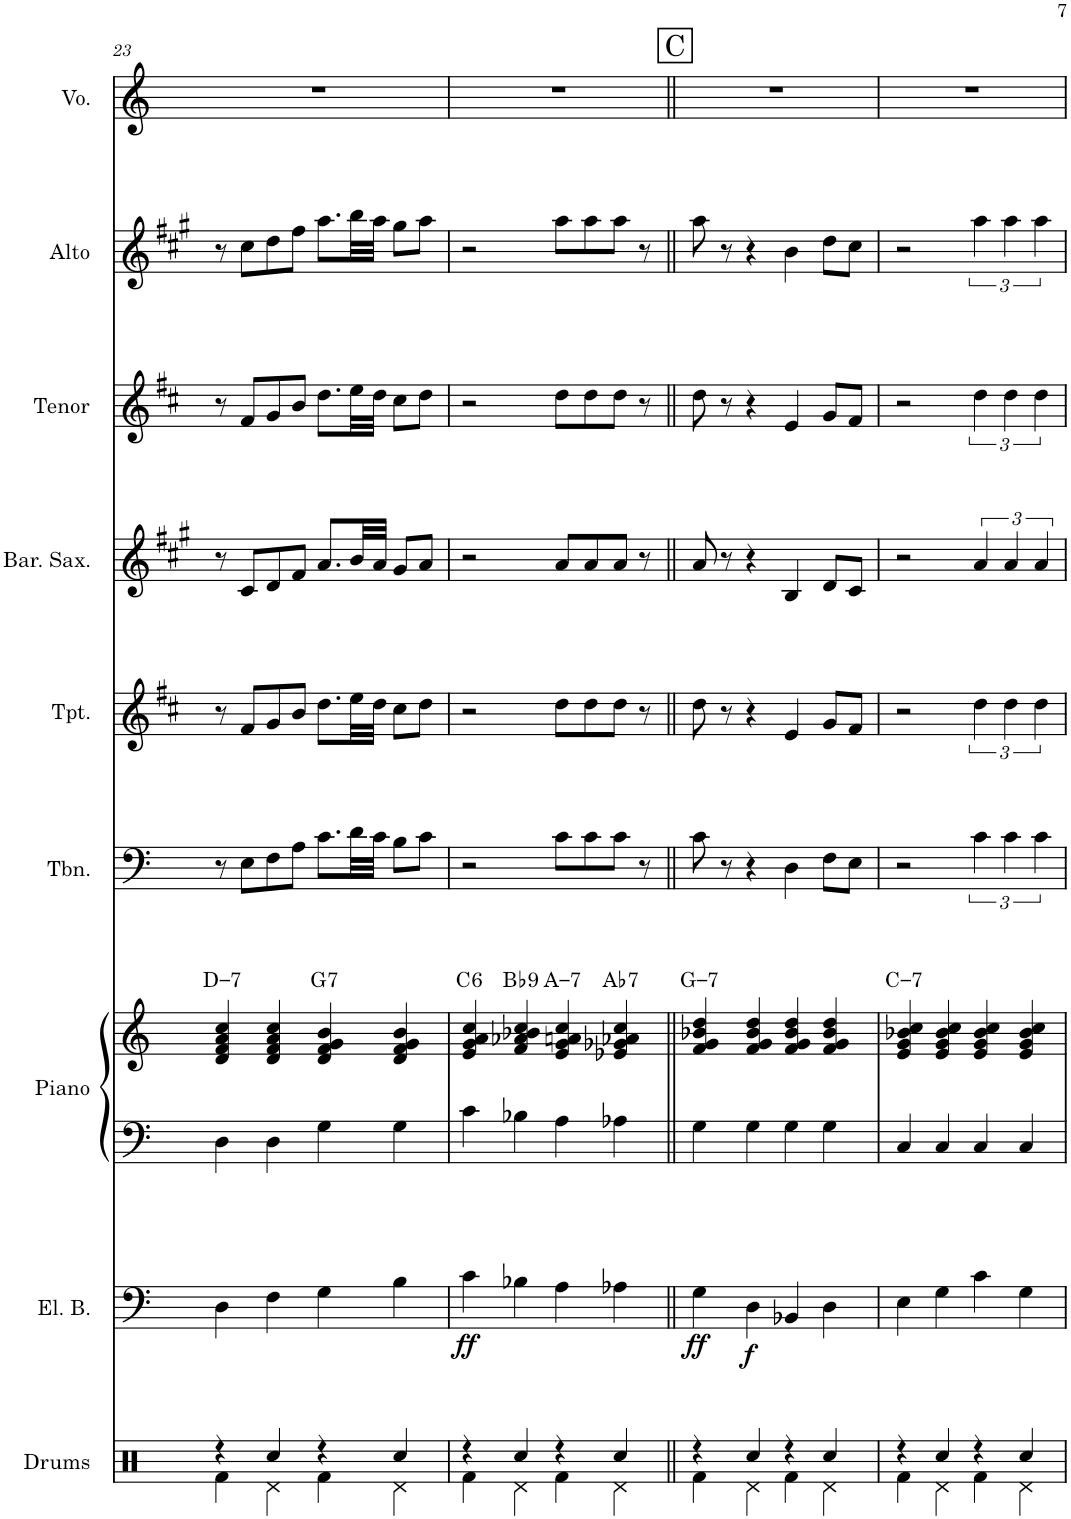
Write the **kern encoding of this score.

**kern	**kern	**dynam	**kern	**kern	**harte	**kern	**kern	**kern	**kern	**kern	**kern
*part9	*part8	*part8	*part7	*part7	*part7	*part6	*part5	*part4	*part3	*part2	*part1
*staff10	*staff9	*staff9	*staff8	*staff7	*	*staff6	*staff5	*staff4	*staff3	*staff2	*staff1
*I"Drums	*I"Electric Bass	*	*I"Piano	*	*	*I"Trombone	*I"Trumpet	*I"Baritone Saxophone	*I"Tenor Sax	*I"Alto Sax	*I"Voice
*I'Drums	*I'El. B.	*	*I'Piano	*	*	*I'Tbn.	*I'Tpt.	*I'Bar. Sax.	*I'Tenor	*I'Alto	*I'Vo.
!!LO:PB:g=z
*clefX	*clefF4	*	*clefF4	*clefG2	*	*clefF4	*clefG2	*clefG2	*clefG2	*clefG2	*clefG2
*	*Trd7c12	*	*	*	*	*	*Trd1c2	*Trd12c21	*Trd8c14	*Trd5c9	*
*k[]	*k[]	*	*k[]	*k[]	*	*k[]	*k[f#c#]	*k[f#c#g#]	*k[f#c#]	*k[f#c#g#]	*k[]
*M4/4	*M4/4	*	*M4/4	*M4/4	*	*M4/4	*M4/4	*M4/4	*M4/4	*M4/4	*M4/4
=23	=23	=23	=23	=23	=23	=23	=23	=23	=23	=23	=23
*^	*	*	*	*	*	*	*	*	*	*	*
!	!	!	!	!	!	!LO:H:kt=7	!	!	!	!	!	!
4r	4Rf\	4D\	.	4D\	4d/ 4f/ 4a/ 4cc/	D:min7	8r	8r	8r	8r	8r	1r
.	.	.	.	.	.	.	8E\L	8f#/L	8c#/L	8f#/L	8cc#\L	.
4Rcc/	4Rd\	4F\	.	4D\	4d/ 4f/ 4a/ 4cc/	.	8F\	8g/	8d/	8g/	8dd\	.
.	.	.	.	.	.	.	8A\J	8b/J	8f#/J	8b/J	8ff#\J	.
!	!	!	!	!	!	!LO:H:kt=7	!	!	!	!	!	!
4r	4Rf\	4G\	.	4G\	4d/ 4f/ 4g/ 4b/	G:7	8.c\L	8.dd\L	8.a/L	8.dd\L	8.aa\L	.
.	.	.	.	.	.	.	32d\LL	32ee\LL	32b/LL	32ee\LL	32bb\LL	.
.	.	.	.	.	.	.	32c\JJJ	32dd\JJJ	32a/JJJ	32dd\JJJ	32aa\JJJ	.
4Rcc/	4Rd\	4B\	.	4G\	4d/ 4f/ 4g/ 4b/	.	8B\L	8cc#\L	8g#/L	8cc#\L	8gg#\L	.
.	.	.	.	.	.	.	8c\J	8dd\J	8a/J	8dd\J	8aa\J	.
=24	=24	=24	=24	=24	=24	=24	=24	=24	=24	=24	=24	=24
!	!	!	!LO:DY:b	!	!	!LO:H:kt=6	!	!	!	!	!	!
4r	4Rf\	4c\	ff	4c\	4e/ 4g/ 4a/ 4cc/	C:maj6	2r	2r	2r	2r	2r	1r
!	!	!	!	!	!	!LO:H:kt=9	!	!	!	!	!	!
4Rcc/	4Rd\	4B-X\	.	4B-X\	4f/ 4a-X/ 4b-X/ 4cc/	Bb:9	.	.	.	.	.	.
!	!	!	!	!	!	!LO:H:kt=7	!	!	!	!	!	!
4r	4Rf\	4A\	.	4A\	4e/ 4g/ 4an/ 4cc/	A:min7	8c\L	8dd\L	8a/L	8dd\L	8aa\L	.
.	.	.	.	.	.	.	8c\	8dd\	8a/	8dd\	8aa\	.
!	!	!	!	!	!	!LO:H:kt=7	!	!	!	!	!	!
4Rcc/	4Rd\	4A-X\	.	4A-X\	4e-X/ 4g-X/ 4a-X/ 4cc/	Ab:7	8c\J	8dd\J	8a/J	8dd\J	8aa\J	.
.	.	.	.	.	.	.	8r	8r	8r	8r	8r	.
!!LO:REH:place=s1:a:cj:fs=14:t=C
=25||	=25||	=25||	=25||	=25||	=25||	=25||	=25||	=25||	=25||	=25||	=25||	=25||
!	!	!	!LO:DY:b	!	!	!LO:H:kt=7	!	!	!	!	!	!
4r	4Rf\	4G\	ff	4G\	4f/ 4g/ 4b-X/ 4dd/	G:min7	8c\	8dd\	8a/	8dd\	8aa\	1r
.	.	.	.	.	.	.	8r	8r	8r	8r	8r	.
!	!	!	!LO:DY:b	!	!	!	!	!	!	!	!	!
4Rcc/	4Rd\	4D\	f	4G\	4f/ 4g/ 4b-/ 4dd/	.	4r	4r	4r	4r	4r	.
4r	4Rf\	4BB-X/	.	4G\	4f/ 4g/ 4b-/ 4dd/	.	4D\	4e/	4B/	4e/	4b\	.
4Rcc/	4Rd\	4D\	.	4G\	4f/ 4g/ 4b-/ 4dd/	.	8F\L	8g/L	8d/L	8g/L	8dd\L	.
.	.	.	.	.	.	.	8E\J	8f#/J	8c#/J	8f#/J	8cc#\J	.
=26	=26	=26	=26	=26	=26	=26	=26	=26	=26	=26	=26	=26
!	!	!	!	!	!	!LO:H:kt=7	!	!	!	!	!	!
4r	4Rf\	4E\	.	4C/	4e/ 4g/ 4b-X/ 4cc/	C:min7	2r	2r	2r	2r	2r	1r
4Rcc/	4Rd\	4G\	.	4C/	4e/ 4g/ 4b-/ 4cc/	.	.	.	.	.	.	.
4r	4Rf\	4c\	.	4C/	4e/ 4g/ 4b-/ 4cc/	.	6c\	6dd\	6a/	6dd\	6aa\	.
.	.	.	.	.	.	.	6c\	6dd\	6a/	6dd\	6aa\	.
4Rcc/	4Rd\	4G\	.	4C/	4e/ 4g/ 4b-/ 4cc/	.	.	.	.	.	.	.
.	.	.	.	.	.	.	6c\	6dd\	6a/	6dd\	6aa\	.
*v	*v	*	*	*	*	*	*	*	*	*	*	*
=	=	=	=	=	=	=	=	=	=	=	=
*-	*-	*-	*-	*-	*-	*-	*-	*-	*-	*-	*-
